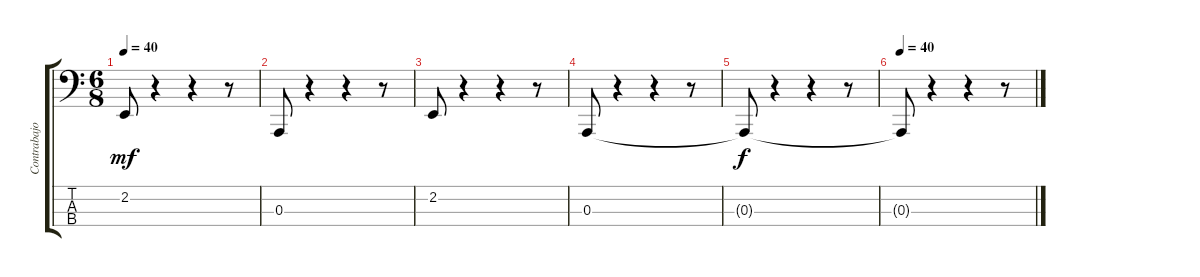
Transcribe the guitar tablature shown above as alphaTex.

\track ("Contrabajo" "Contrabajo") {instrument contrabass}
\staff {score tabs}
\tuning (G1 D1 A0 E0) {hide}
\ts (6 8)
\tempo 40
\clef f4
\ks c
2.2.8{dy mf} r.4 r.4 r.8 |
0.3.8 r.4 r.4 r.8 |
2.2.8 r.4 r.4 r.8 |
0.3.8 r.4 r.4 r.8 |
0.3{t}.8{dy f} r.4 r.4 r.8 |
\tempo 40
0.3{t}.8 r.4 r.4 r.8
